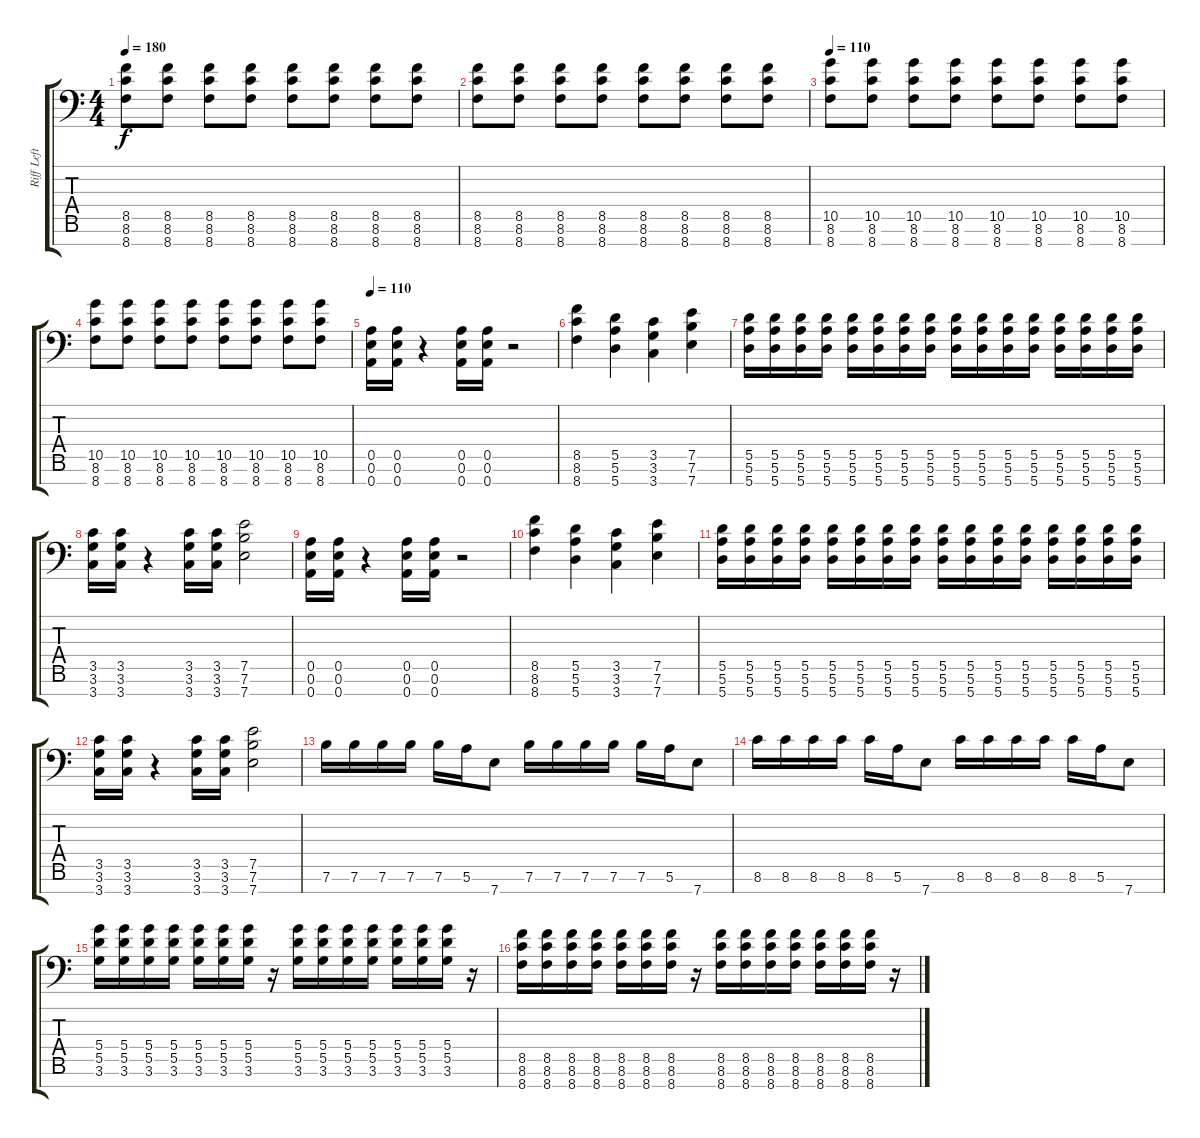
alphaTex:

\track ("Riff Left" "Riff Left") {instrument distortionguitar}
\staff {score tabs}
\tuning (F4 C4 G3 D3 A2 E2 A1) {hide}
\ts (4 4)
\tempo 180
\clef f4
\ks c
(8.5 8.6 8.7).8{dy f} (8.5 8.6 8.7).8 (8.5 8.6 8.7).8 (8.5 8.6 8.7).8 (8.5 8.6 8.7).8 (8.5 8.6 8.7).8 (8.5 8.6 8.7).8 (8.5 8.6 8.7).8 |
(8.5 8.6 8.7).8 (8.5 8.6 8.7).8 (8.5 8.6 8.7).8 (8.5 8.6 8.7).8 (8.5 8.6 8.7).8 (8.5 8.6 8.7).8 (8.5 8.6 8.7).8 (8.5 8.6 8.7).8 |
\tempo 110
(10.5 8.6 8.7).8 (10.5 8.6 8.7).8 (10.5 8.6 8.7).8 (10.5 8.6 8.7).8 (10.5 8.6 8.7).8 (10.5 8.6 8.7).8 (10.5 8.6 8.7).8 (10.5 8.6 8.7).8 |
(10.5 8.6 8.7).8 (10.5 8.6 8.7).8 (10.5 8.6 8.7).8 (10.5 8.6 8.7).8 (10.5 8.6 8.7).8 (10.5 8.6 8.7).8 (10.5 8.6 8.7).8 (10.5 8.6 8.7).8 |
\tempo 110
(0.5 0.6 0.7).16 (0.5 0.6 0.7).16 r.4 (0.5 0.6 0.7).16 (0.5 0.6 0.7).16 r.2 |
(8.5 8.6 8.7).4 (5.5 5.6 5.7).4 (3.5 3.6 3.7).4 (7.5 7.6 7.7).4 |
(5.5 5.6 5.7).16 (5.5 5.6 5.7).16 (5.5 5.6 5.7).16 (5.5 5.6 5.7).16 (5.5 5.6 5.7).16 (5.5 5.6 5.7).16 (5.5 5.6 5.7).16 (5.5 5.6 5.7).16 (5.5 5.6 5.7).16 (5.5 5.6 5.7).16 (5.5 5.6 5.7).16 (5.5 5.6 5.7).16 (5.5 5.6 5.7).16 (5.5 5.6 5.7).16 (5.5 5.6 5.7).16 (5.5 5.6 5.7).16 |
(3.5 3.6 3.7).16 (3.5 3.6 3.7).16 r.4 (3.5 3.6 3.7).16 (3.5 3.6 3.7).16 (7.5 7.6 7.7).2 |
(0.5 0.6 0.7).16 (0.5 0.6 0.7).16 r.4 (0.5 0.6 0.7).16 (0.5 0.6 0.7).16 r.2 |
(8.5 8.6 8.7).4 (5.5 5.6 5.7).4 (3.5 3.6 3.7).4 (7.5 7.6 7.7).4 |
(5.5 5.6 5.7).16 (5.5 5.6 5.7).16 (5.5 5.6 5.7).16 (5.5 5.6 5.7).16 (5.5 5.6 5.7).16 (5.5 5.6 5.7).16 (5.5 5.6 5.7).16 (5.5 5.6 5.7).16 (5.5 5.6 5.7).16 (5.5 5.6 5.7).16 (5.5 5.6 5.7).16 (5.5 5.6 5.7).16 (5.5 5.6 5.7).16 (5.5 5.6 5.7).16 (5.5 5.6 5.7).16 (5.5 5.6 5.7).16 |
(3.5 3.6 3.7).16 (3.5 3.6 3.7).16 r.4 (3.5 3.6 3.7).16 (3.5 3.6 3.7).16 (7.5 7.6 7.7).2 |
7.6.16 7.6.16 7.6.16 7.6.16 7.6.16 5.6.16 7.7.8 7.6.16 7.6.16 7.6.16 7.6.16 7.6.16 5.6.16 7.7.8 |
8.6.16 8.6.16 8.6.16 8.6.16 8.6.16 5.6.16 7.7.8 8.6.16 8.6.16 8.6.16 8.6.16 8.6.16 5.6.16 7.7.8 |
(5.4 5.5 3.6).16 (5.4 5.5 3.6).16 (5.4 5.5 3.6).16 (5.4 5.5 3.6).16 (5.4 5.5 3.6).16 (5.4 5.5 3.6).16 (5.4 5.5 3.6).16 r.16 (5.4 5.5 3.6).16 (5.4 5.5 3.6).16 (5.4 5.5 3.6).16 (5.4 5.5 3.6).16 (5.4 5.5 3.6).16 (5.4 5.5 3.6).16 (5.4 5.5 3.6).16 r.16 |
(8.5 8.6 8.7).16 (8.5 8.6 8.7).16 (8.5 8.6 8.7).16 (8.5 8.6 8.7).16 (8.5 8.6 8.7).16 (8.5 8.6 8.7).16 (8.5 8.6 8.7).16 r.16 (8.5 8.6 8.7).16 (8.5 8.6 8.7).16 (8.5 8.6 8.7).16 (8.5 8.6 8.7).16 (8.5 8.6 8.7).16 (8.5 8.6 8.7).16 (8.5 8.6 8.7).16 r.16
